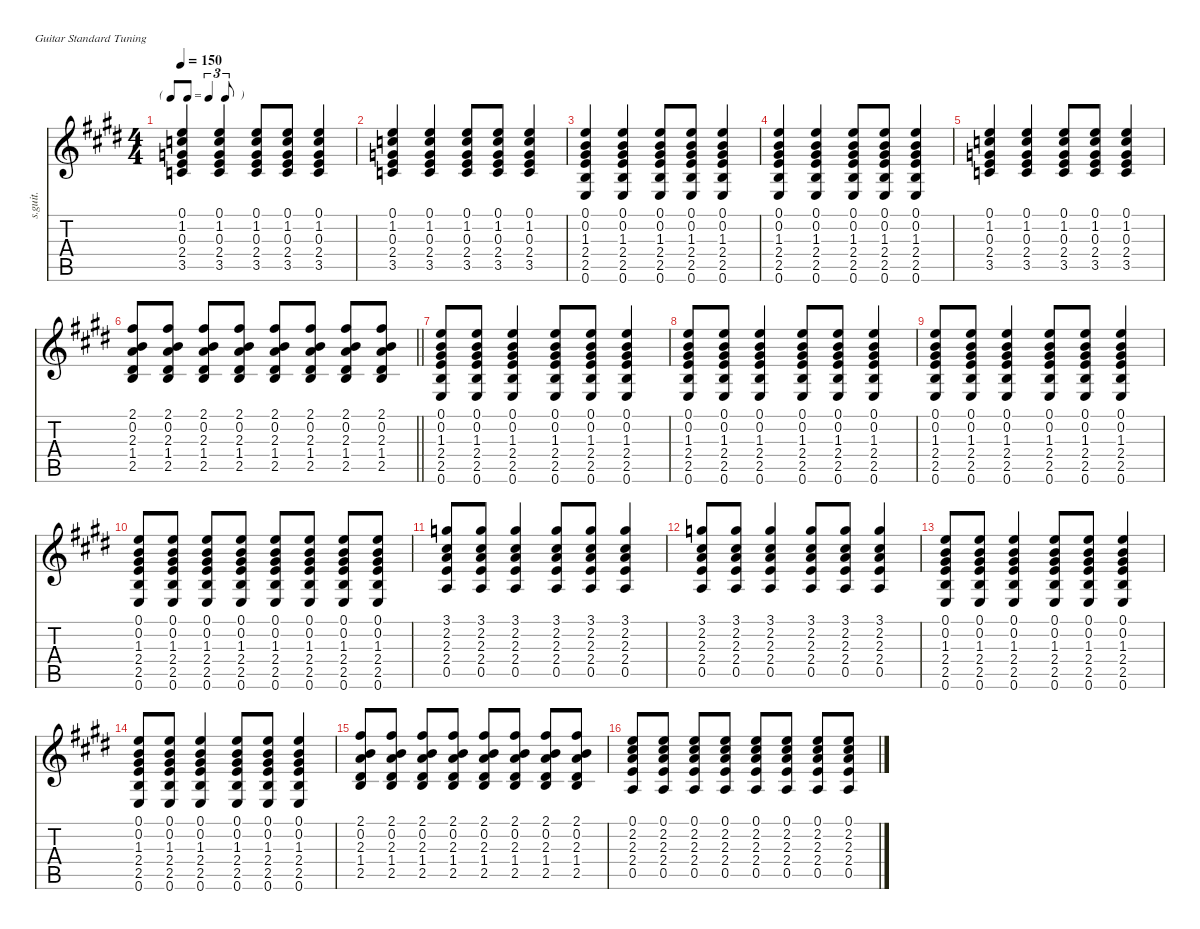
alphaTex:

\defaultSystemsLayout 4
\hideDynamics
\bracketExtendMode nobrackets
\otherSystemsTrackNameOrientation horizontal
\track ("Track 2" "s.guit.") {instrument acousticguitarsteel}
\staff {score tabs}
\tuning (E4 B3 G3 D3 A2 E2)
\ts (4 4)
\tf triplet8th
\tempo 150
\clef g2
\ks e
(0.1{acc forcenatural} 1.2{acc forcenatural} 0.3{acc forcenatural} 2.4{acc forcenatural} 3.5{acc forcenatural}).4{dy f} (0.1{acc forcenatural} 1.2{acc forcenatural} 0.3{acc forcenatural} 2.4{acc forcenatural} 3.5{acc forcenatural}).4 (0.1{acc forcenatural} 1.2{acc forcenatural} 0.3{acc forcenatural} 2.4{acc forcenatural} 3.5{acc forcenatural}).8 (0.1{acc forcenatural} 1.2{acc forcenatural} 0.3{acc forcenatural} 2.4{acc forcenatural} 3.5{acc forcenatural}).8 (0.1{acc forcenatural} 1.2{acc forcenatural} 0.3{acc forcenatural} 2.4{acc forcenatural} 3.5{acc forcenatural}).4 |
(0.1{acc forcenatural} 1.2{acc forcenatural} 0.3{acc forcenatural} 2.4{acc forcenatural} 3.5{acc forcenatural}).4 (0.1{acc forcenatural} 1.2{acc forcenatural} 0.3{acc forcenatural} 2.4{acc forcenatural} 3.5{acc forcenatural}).4 (0.1{acc forcenatural} 1.2{acc forcenatural} 0.3{acc forcenatural} 2.4{acc forcenatural} 3.5{acc forcenatural}).8 (0.1{acc forcenatural} 1.2{acc forcenatural} 0.3{acc forcenatural} 2.4{acc forcenatural} 3.5{acc forcenatural}).8 (0.1{acc forcenatural} 1.2{acc forcenatural} 0.3{acc forcenatural} 2.4{acc forcenatural} 3.5{acc forcenatural}).4 |
(0.1{acc forcenatural} 0.2{acc forcenatural} 1.3{acc #} 2.4{acc forcenatural} 2.5{acc forcenatural} 0.6{acc forcenatural}).4 (0.1{acc forcenatural} 0.2{acc forcenatural} 1.3{acc #} 2.4{acc forcenatural} 2.5{acc forcenatural} 0.6{acc forcenatural}).4 (0.1{acc forcenatural} 0.2{acc forcenatural} 1.3{acc #} 2.4{acc forcenatural} 2.5{acc forcenatural} 0.6{acc forcenatural}).8 (0.1{acc forcenatural} 0.2{acc forcenatural} 1.3{acc #} 2.4{acc forcenatural} 2.5{acc forcenatural} 0.6{acc forcenatural}).8 (0.1{acc forcenatural} 0.2{acc forcenatural} 1.3{acc #} 2.4{acc forcenatural} 2.5{acc forcenatural} 0.6{acc forcenatural}).4 |
(0.1{acc forcenatural} 0.2{acc forcenatural} 1.3{acc #} 2.4{acc forcenatural} 2.5{acc forcenatural} 0.6{acc forcenatural}).4 (0.1{acc forcenatural} 0.2{acc forcenatural} 1.3{acc #} 2.4{acc forcenatural} 2.5{acc forcenatural} 0.6{acc forcenatural}).4 (0.1{acc forcenatural} 0.2{acc forcenatural} 1.3{acc #} 2.4{acc forcenatural} 2.5{acc forcenatural} 0.6{acc forcenatural}).8 (0.1{acc forcenatural} 0.2{acc forcenatural} 1.3{acc #} 2.4{acc forcenatural} 2.5{acc forcenatural} 0.6{acc forcenatural}).8 (0.1{acc forcenatural} 0.2{acc forcenatural} 1.3{acc #} 2.4{acc forcenatural} 2.5{acc forcenatural} 0.6{acc forcenatural}).4 |
(0.1{acc forcenatural} 1.2{acc forcenatural} 0.3{acc forcenatural} 2.4{acc forcenatural} 3.5{acc forcenatural}).4 (0.1{acc forcenatural} 1.2{acc forcenatural} 0.3{acc forcenatural} 2.4{acc forcenatural} 3.5{acc forcenatural}).4 (0.1{acc forcenatural} 1.2{acc forcenatural} 0.3{acc forcenatural} 2.4{acc forcenatural} 3.5{acc forcenatural}).8 (0.1{acc forcenatural} 1.2{acc forcenatural} 0.3{acc forcenatural} 2.4{acc forcenatural} 3.5{acc forcenatural}).8 (0.1{acc forcenatural} 1.2{acc forcenatural} 0.3{acc forcenatural} 2.4{acc forcenatural} 3.5{acc forcenatural}).4 |
\barLineRight lightlight
(2.1{acc #} 0.2{acc forcenatural} 2.3{acc forcenatural} 1.4{acc #} 2.5{acc forcenatural}).8 (2.1{acc #} 0.2{acc forcenatural} 2.3{acc forcenatural} 1.4{acc #} 2.5{acc forcenatural}).8 (2.1{acc #} 0.2{acc forcenatural} 2.3{acc forcenatural} 1.4{acc #} 2.5{acc forcenatural}).8 (2.1{acc #} 0.2{acc forcenatural} 2.3{acc forcenatural} 1.4{acc #} 2.5{acc forcenatural}).8 (2.1{acc #} 0.2{acc forcenatural} 2.3{acc forcenatural} 1.4{acc #} 2.5{acc forcenatural}).8 (2.1{acc #} 0.2{acc forcenatural} 2.3{acc forcenatural} 1.4{acc #} 2.5{acc forcenatural}).8 (2.1{acc #} 0.2{acc forcenatural} 2.3{acc forcenatural} 1.4{acc #} 2.5{acc forcenatural}).8 (2.1{acc #} 0.2{acc forcenatural} 2.3{acc forcenatural} 1.4{acc #} 2.5{acc forcenatural}).8 |
(0.1{acc forcenatural} 0.2{acc forcenatural} 1.3{acc #} 2.4{acc forcenatural} 2.5{acc forcenatural} 0.6{acc forcenatural}).8 (0.1{acc forcenatural} 0.2{acc forcenatural} 1.3{acc #} 2.4{acc forcenatural} 2.5{acc forcenatural} 0.6{acc forcenatural}).8 (0.1{acc forcenatural} 0.2{acc forcenatural} 1.3{acc #} 2.4{acc forcenatural} 2.5{acc forcenatural} 0.6{acc forcenatural}).4 (0.1{acc forcenatural} 0.2{acc forcenatural} 1.3{acc #} 2.4{acc forcenatural} 2.5{acc forcenatural} 0.6{acc forcenatural}).8 (0.1{acc forcenatural} 0.2{acc forcenatural} 1.3{acc #} 2.4{acc forcenatural} 2.5{acc forcenatural} 0.6{acc forcenatural}).8 (0.1{acc forcenatural} 0.2{acc forcenatural} 1.3{acc #} 2.4{acc forcenatural} 2.5{acc forcenatural} 0.6{acc forcenatural}).4 |
(0.1{acc forcenatural} 0.2{acc forcenatural} 1.3{acc #} 2.4{acc forcenatural} 2.5{acc forcenatural} 0.6{acc forcenatural}).8 (0.1{acc forcenatural} 0.2{acc forcenatural} 1.3{acc #} 2.4{acc forcenatural} 2.5{acc forcenatural} 0.6{acc forcenatural}).8 (0.1{acc forcenatural} 0.2{acc forcenatural} 1.3{acc #} 2.4{acc forcenatural} 2.5{acc forcenatural} 0.6{acc forcenatural}).4 (0.1{acc forcenatural} 0.2{acc forcenatural} 1.3{acc #} 2.4{acc forcenatural} 2.5{acc forcenatural} 0.6{acc forcenatural}).8 (0.1{acc forcenatural} 0.2{acc forcenatural} 1.3{acc #} 2.4{acc forcenatural} 2.5{acc forcenatural} 0.6{acc forcenatural}).8 (0.1{acc forcenatural} 0.2{acc forcenatural} 1.3{acc #} 2.4{acc forcenatural} 2.5{acc forcenatural} 0.6{acc forcenatural}).4 |
(0.1{acc forcenatural} 0.2{acc forcenatural} 1.3{acc #} 2.4{acc forcenatural} 2.5{acc forcenatural} 0.6{acc forcenatural}).8 (0.1{acc forcenatural} 0.2{acc forcenatural} 1.3{acc #} 2.4{acc forcenatural} 2.5{acc forcenatural} 0.6{acc forcenatural}).8 (0.1{acc forcenatural} 0.2{acc forcenatural} 1.3{acc #} 2.4{acc forcenatural} 2.5{acc forcenatural} 0.6{acc forcenatural}).4 (0.1{acc forcenatural} 0.2{acc forcenatural} 1.3{acc #} 2.4{acc forcenatural} 2.5{acc forcenatural} 0.6{acc forcenatural}).8 (0.1{acc forcenatural} 0.2{acc forcenatural} 1.3{acc #} 2.4{acc forcenatural} 2.5{acc forcenatural} 0.6{acc forcenatural}).8 (0.1{acc forcenatural} 0.2{acc forcenatural} 1.3{acc #} 2.4{acc forcenatural} 2.5{acc forcenatural} 0.6{acc forcenatural}).4 |
(0.1{acc forcenatural} 0.2{acc forcenatural} 1.3{acc #} 2.4{acc forcenatural} 2.5{acc forcenatural} 0.6{acc forcenatural}).8 (0.1{acc forcenatural} 0.2{acc forcenatural} 1.3{acc #} 2.4{acc forcenatural} 2.5{acc forcenatural} 0.6{acc forcenatural}).8 (0.1{acc forcenatural} 0.2{acc forcenatural} 1.3{acc #} 2.4{acc forcenatural} 2.5{acc forcenatural} 0.6{acc forcenatural}).8 (0.1{acc forcenatural} 0.2{acc forcenatural} 1.3{acc #} 2.4{acc forcenatural} 2.5{acc forcenatural} 0.6{acc forcenatural}).8 (0.1{acc forcenatural} 0.2{acc forcenatural} 1.3{acc #} 2.4{acc forcenatural} 2.5{acc forcenatural} 0.6{acc forcenatural}).8 (0.1{acc forcenatural} 0.2{acc forcenatural} 1.3{acc #} 2.4{acc forcenatural} 2.5{acc forcenatural} 0.6{acc forcenatural}).8 (0.1{acc forcenatural} 0.2{acc forcenatural} 1.3{acc #} 2.4{acc forcenatural} 2.5{acc forcenatural} 0.6{acc forcenatural}).8 (0.1{acc forcenatural} 0.2{acc forcenatural} 1.3{acc #} 2.4{acc forcenatural} 2.5{acc forcenatural} 0.6{acc forcenatural}).8 |
(3.1{acc forcenatural} 2.2{acc #} 2.3{acc forcenatural} 2.4{acc forcenatural} 0.5{acc forcenatural}).8 (3.1{acc forcenatural} 2.2{acc #} 2.3{acc forcenatural} 2.4{acc forcenatural} 0.5{acc forcenatural}).8 (3.1{acc forcenatural} 2.2{acc #} 2.3{acc forcenatural} 2.4{acc forcenatural} 0.5{acc forcenatural}).4 (3.1{acc forcenatural} 2.2{acc #} 2.3{acc forcenatural} 2.4{acc forcenatural} 0.5{acc forcenatural}).8 (3.1{acc forcenatural} 2.2{acc #} 2.3{acc forcenatural} 2.4{acc forcenatural} 0.5{acc forcenatural}).8 (3.1{acc forcenatural} 2.2{acc #} 2.3{acc forcenatural} 2.4{acc forcenatural} 0.5{acc forcenatural}).4 |
(3.1{acc forcenatural} 2.2{acc #} 2.3{acc forcenatural} 2.4{acc forcenatural} 0.5{acc forcenatural}).8 (3.1{acc forcenatural} 2.2{acc #} 2.3{acc forcenatural} 2.4{acc forcenatural} 0.5{acc forcenatural}).8 (3.1{acc forcenatural} 2.2{acc #} 2.3{acc forcenatural} 2.4{acc forcenatural} 0.5{acc forcenatural}).4 (3.1{acc forcenatural} 2.2{acc #} 2.3{acc forcenatural} 2.4{acc forcenatural} 0.5{acc forcenatural}).8 (3.1{acc forcenatural} 2.2{acc #} 2.3{acc forcenatural} 2.4{acc forcenatural} 0.5{acc forcenatural}).8 (3.1{acc forcenatural} 2.2{acc #} 2.3{acc forcenatural} 2.4{acc forcenatural} 0.5{acc forcenatural}).4 |
(0.1{acc forcenatural} 0.2{acc forcenatural} 1.3{acc #} 2.4{acc forcenatural} 2.5{acc forcenatural} 0.6{acc forcenatural}).8 (0.1{acc forcenatural} 0.2{acc forcenatural} 1.3{acc #} 2.4{acc forcenatural} 2.5{acc forcenatural} 0.6{acc forcenatural}).8 (0.1{acc forcenatural} 0.2{acc forcenatural} 1.3{acc #} 2.4{acc forcenatural} 2.5{acc forcenatural} 0.6{acc forcenatural}).4 (0.1{acc forcenatural} 0.2{acc forcenatural} 1.3{acc #} 2.4{acc forcenatural} 2.5{acc forcenatural} 0.6{acc forcenatural}).8 (0.1{acc forcenatural} 0.2{acc forcenatural} 1.3{acc #} 2.4{acc forcenatural} 2.5{acc forcenatural} 0.6{acc forcenatural}).8 (0.1{acc forcenatural} 0.2{acc forcenatural} 1.3{acc #} 2.4{acc forcenatural} 2.5{acc forcenatural} 0.6{acc forcenatural}).4 |
(0.1{acc forcenatural} 0.2{acc forcenatural} 1.3{acc #} 2.4{acc forcenatural} 2.5{acc forcenatural} 0.6{acc forcenatural}).8 (0.1{acc forcenatural} 0.2{acc forcenatural} 1.3{acc #} 2.4{acc forcenatural} 2.5{acc forcenatural} 0.6{acc forcenatural}).8 (0.1{acc forcenatural} 0.2{acc forcenatural} 1.3{acc #} 2.4{acc forcenatural} 2.5{acc forcenatural} 0.6{acc forcenatural}).4 (0.1{acc forcenatural} 0.2{acc forcenatural} 1.3{acc #} 2.4{acc forcenatural} 2.5{acc forcenatural} 0.6{acc forcenatural}).8 (0.1{acc forcenatural} 0.2{acc forcenatural} 1.3{acc #} 2.4{acc forcenatural} 2.5{acc forcenatural} 0.6{acc forcenatural}).8 (0.1{acc forcenatural} 0.2{acc forcenatural} 1.3{acc #} 2.4{acc forcenatural} 2.5{acc forcenatural} 0.6{acc forcenatural}).4 |
(2.1{acc #} 0.2{acc forcenatural} 2.3{acc forcenatural} 1.4{acc #} 2.5{acc forcenatural}).8 (2.1{acc #} 0.2{acc forcenatural} 2.3{acc forcenatural} 1.4{acc #} 2.5{acc forcenatural}).8 (2.1{acc #} 0.2{acc forcenatural} 2.3{acc forcenatural} 1.4{acc #} 2.5{acc forcenatural}).8 (2.1{acc #} 0.2{acc forcenatural} 2.3{acc forcenatural} 1.4{acc #} 2.5{acc forcenatural}).8 (2.1{acc #} 0.2{acc forcenatural} 2.3{acc forcenatural} 1.4{acc #} 2.5{acc forcenatural}).8 (2.1{acc #} 0.2{acc forcenatural} 2.3{acc forcenatural} 1.4{acc #} 2.5{acc forcenatural}).8 (2.1{acc #} 0.2{acc forcenatural} 2.3{acc forcenatural} 1.4{acc #} 2.5{acc forcenatural}).8 (2.1{acc #} 0.2{acc forcenatural} 2.3{acc forcenatural} 1.4{acc #} 2.5{acc forcenatural}).8 |
(0.1{acc forcenatural} 2.2{acc #} 2.3{acc forcenatural} 2.4{acc forcenatural} 0.5{acc forcenatural}).8 (0.1{acc forcenatural} 2.2{acc #} 2.3{acc forcenatural} 2.4{acc forcenatural} 0.5{acc forcenatural}).8 (0.1{acc forcenatural} 2.2{acc #} 2.3{acc forcenatural} 2.4{acc forcenatural} 0.5{acc forcenatural}).8 (0.1{acc forcenatural} 2.2{acc #} 2.3{acc forcenatural} 2.4{acc forcenatural} 0.5{acc forcenatural}).8 (0.1{acc forcenatural} 2.2{acc #} 2.3{acc forcenatural} 2.4{acc forcenatural} 0.5{acc forcenatural}).8 (0.1{acc forcenatural} 2.2{acc #} 2.3{acc forcenatural} 2.4{acc forcenatural} 0.5{acc forcenatural}).8 (0.1{acc forcenatural} 2.2{acc #} 2.3{acc forcenatural} 2.4{acc forcenatural} 0.5{acc forcenatural}).8 (0.1{acc forcenatural} 2.2{acc #} 2.3{acc forcenatural} 2.4{acc forcenatural} 0.5{acc forcenatural}).8
